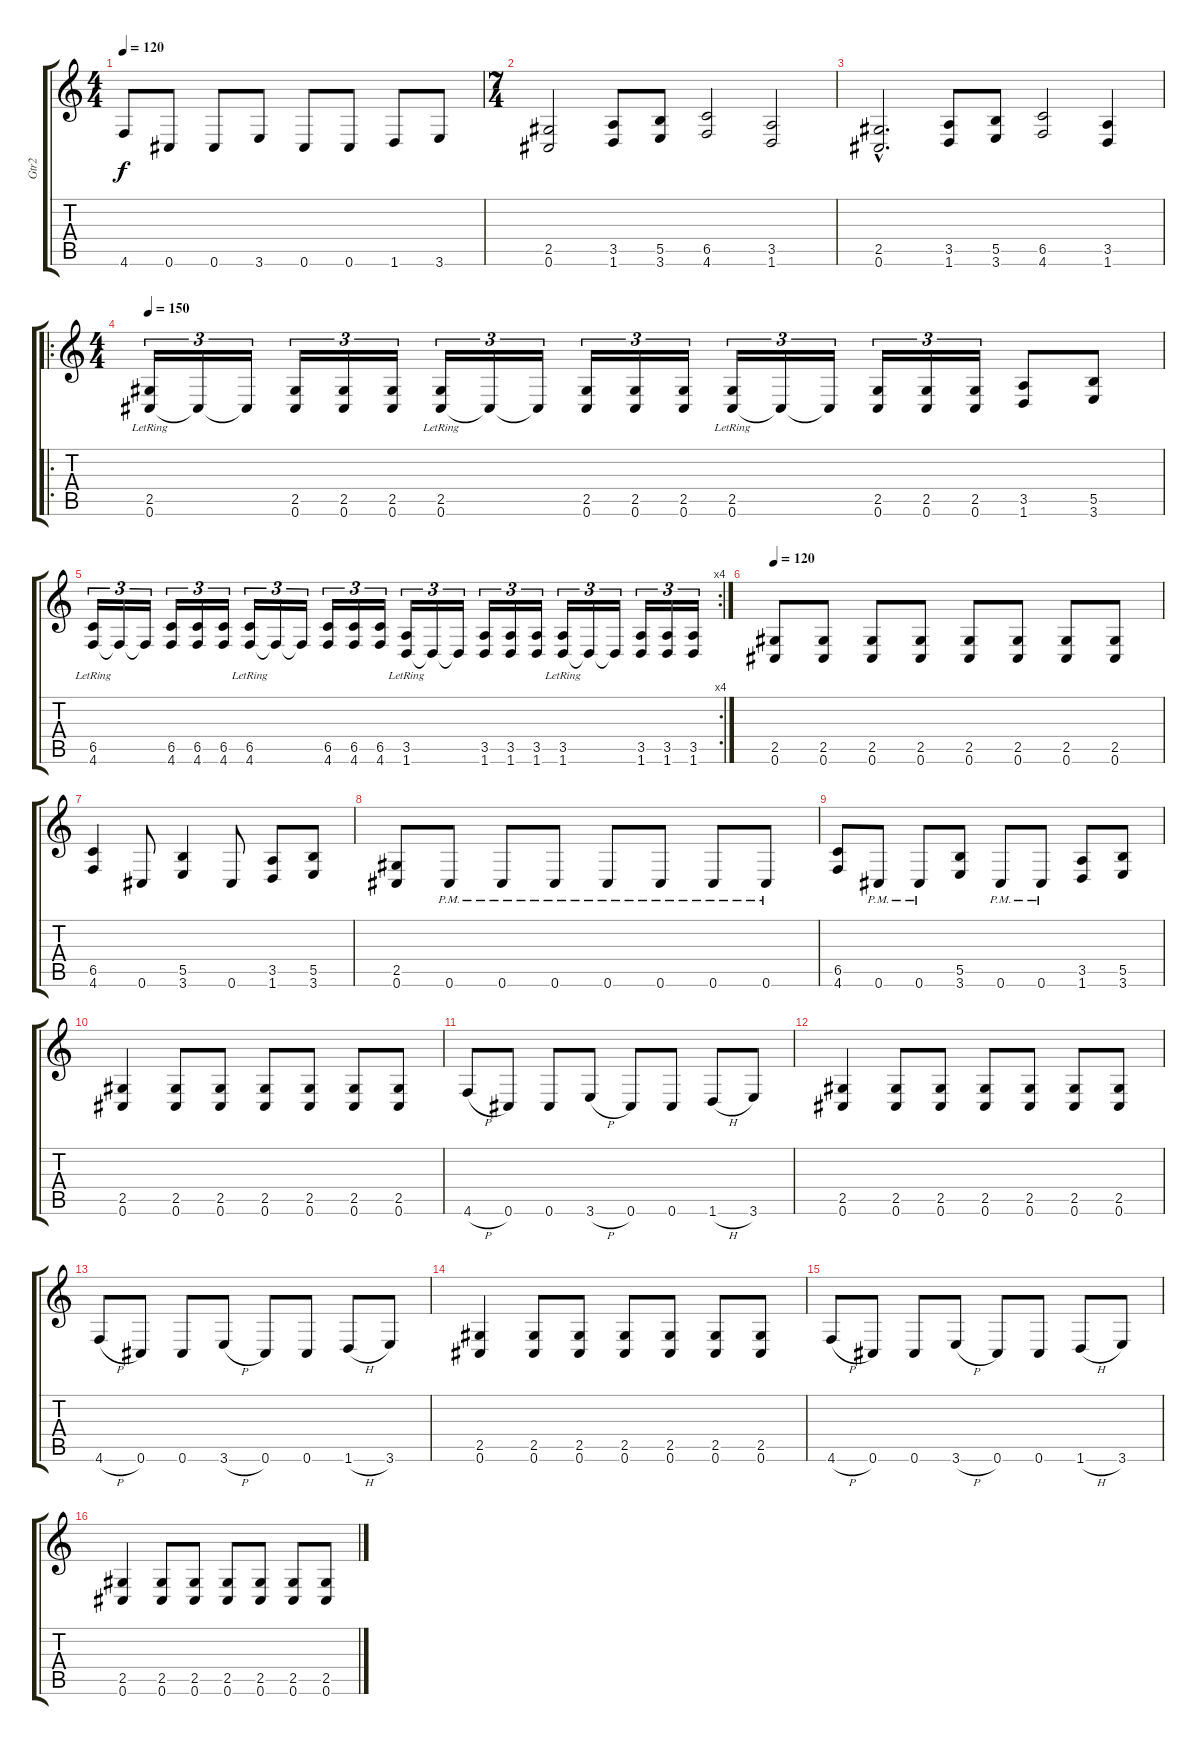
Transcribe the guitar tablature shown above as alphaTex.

\track ("Gtr2" "Gtr2") {instrument distortionguitar}
\staff {score tabs}
\tuning (Db4 Ab3 E3 B2 Gb2 Db2) {hide}
\ts (4 4)
\tempo 120
\clef g2
\ks c
4.6.8{dy f} 0.6.8 0.6.8 3.6.8 0.6.8 0.6.8 1.6.8 3.6.8 |
\ts (7 4)
(2.5 0.6).2 (3.5 1.6).8 (5.5 3.6).8 (6.5 4.6).2 (3.5 1.6).2 |
(2.5{hac} 0.6{hac}).2{d} (3.5 1.6).8 (5.5 3.6).8 (6.5 4.6).2 (3.5 1.6).4 |
\ro
\ts (4 4)
\tempo 150
(2.5{lr} 0.6).16{tu (3 2)} 0.6{t}.16{tu (3 2)} 0.6{t}.16{tu (3 2)} (2.5 0.6).16{tu (3 2)} (2.5 0.6).16{tu (3 2)} (2.5 0.6).16{tu (3 2)} (2.5{lr} 0.6).16{tu (3 2)} 0.6{t}.16{tu (3 2)} 0.6{t}.16{tu (3 2)} (2.5 0.6).16{tu (3 2)} (2.5 0.6).16{tu (3 2)} (2.5 0.6).16{tu (3 2)} (2.5{lr} 0.6).16{tu (3 2)} 0.6{t}.16{tu (3 2)} 0.6{t}.16{tu (3 2)} (2.5 0.6).16{tu (3 2)} (2.5 0.6).16{tu (3 2)} (2.5 0.6).16{tu (3 2)} (3.5 1.6).8 (5.5 3.6).8 |
\rc 4
(6.5{lr} 4.6).16{tu (3 2)} 4.6{t}.16{tu (3 2)} 4.6{t}.16{tu (3 2)} (6.5 4.6).16{tu (3 2)} (6.5 4.6).16{tu (3 2)} (6.5 4.6).16{tu (3 2)} (6.5{lr} 4.6).16{tu (3 2)} 4.6{t}.16{tu (3 2)} 4.6{t}.16{tu (3 2)} (6.5 4.6).16{tu (3 2)} (6.5 4.6).16{tu (3 2)} (6.5 4.6).16{tu (3 2)} (3.5{lr} 1.6).16{tu (3 2)} 1.6{t}.16{tu (3 2)} 1.6{t}.16{tu (3 2)} (3.5 1.6).16{tu (3 2)} (3.5 1.6).16{tu (3 2)} (3.5 1.6).16{tu (3 2)} (3.5{lr} 1.6).16{tu (3 2)} 1.6{t}.16{tu (3 2)} 1.6{t}.16{tu (3 2)} (3.5 1.6).16{tu (3 2)} (3.5 1.6).16{tu (3 2)} (3.5 1.6).16{tu (3 2)} |
\tempo 120
(2.5 0.6).8 (2.5 0.6).8 (2.5 0.6).8 (2.5 0.6).8 (2.5 0.6).8 (2.5 0.6).8 (2.5 0.6).8 (2.5 0.6).8 |
(6.5 4.6).4 0.6.8 (5.5 3.6).4 0.6.8 (3.5 1.6).8 (5.5 3.6).8 |
(2.5 0.6).8 0.6{pm}.8 0.6{pm}.8 0.6{pm}.8 0.6{pm}.8 0.6{pm}.8 0.6{pm}.8 0.6{pm}.8 |
(6.5 4.6).8 0.6{pm}.8 0.6{pm}.8 (5.5 3.6).8 0.6{pm}.8 0.6{pm}.8 (3.5 1.6).8 (5.5 3.6).8 |
(2.5 0.6).4 (2.5 0.6).8 (2.5 0.6).8 (2.5 0.6).8 (2.5 0.6).8 (2.5 0.6).8 (2.5 0.6).8 |
4.6{h}.8 0.6.8 0.6.8 3.6{h}.8 0.6.8 0.6.8 1.6{h}.8 3.6.8 |
(2.5 0.6).4 (2.5 0.6).8 (2.5 0.6).8 (2.5 0.6).8 (2.5 0.6).8 (2.5 0.6).8 (2.5 0.6).8 |
4.6{h}.8 0.6.8 0.6.8 3.6{h}.8 0.6.8 0.6.8 1.6{h}.8 3.6.8 |
(2.5 0.6).4 (2.5 0.6).8 (2.5 0.6).8 (2.5 0.6).8 (2.5 0.6).8 (2.5 0.6).8 (2.5 0.6).8 |
4.6{h}.8 0.6.8 0.6.8 3.6{h}.8 0.6.8 0.6.8 1.6{h}.8 3.6.8 |
(2.5 0.6).4 (2.5 0.6).8 (2.5 0.6).8 (2.5 0.6).8 (2.5 0.6).8 (2.5 0.6).8 (2.5 0.6).8
